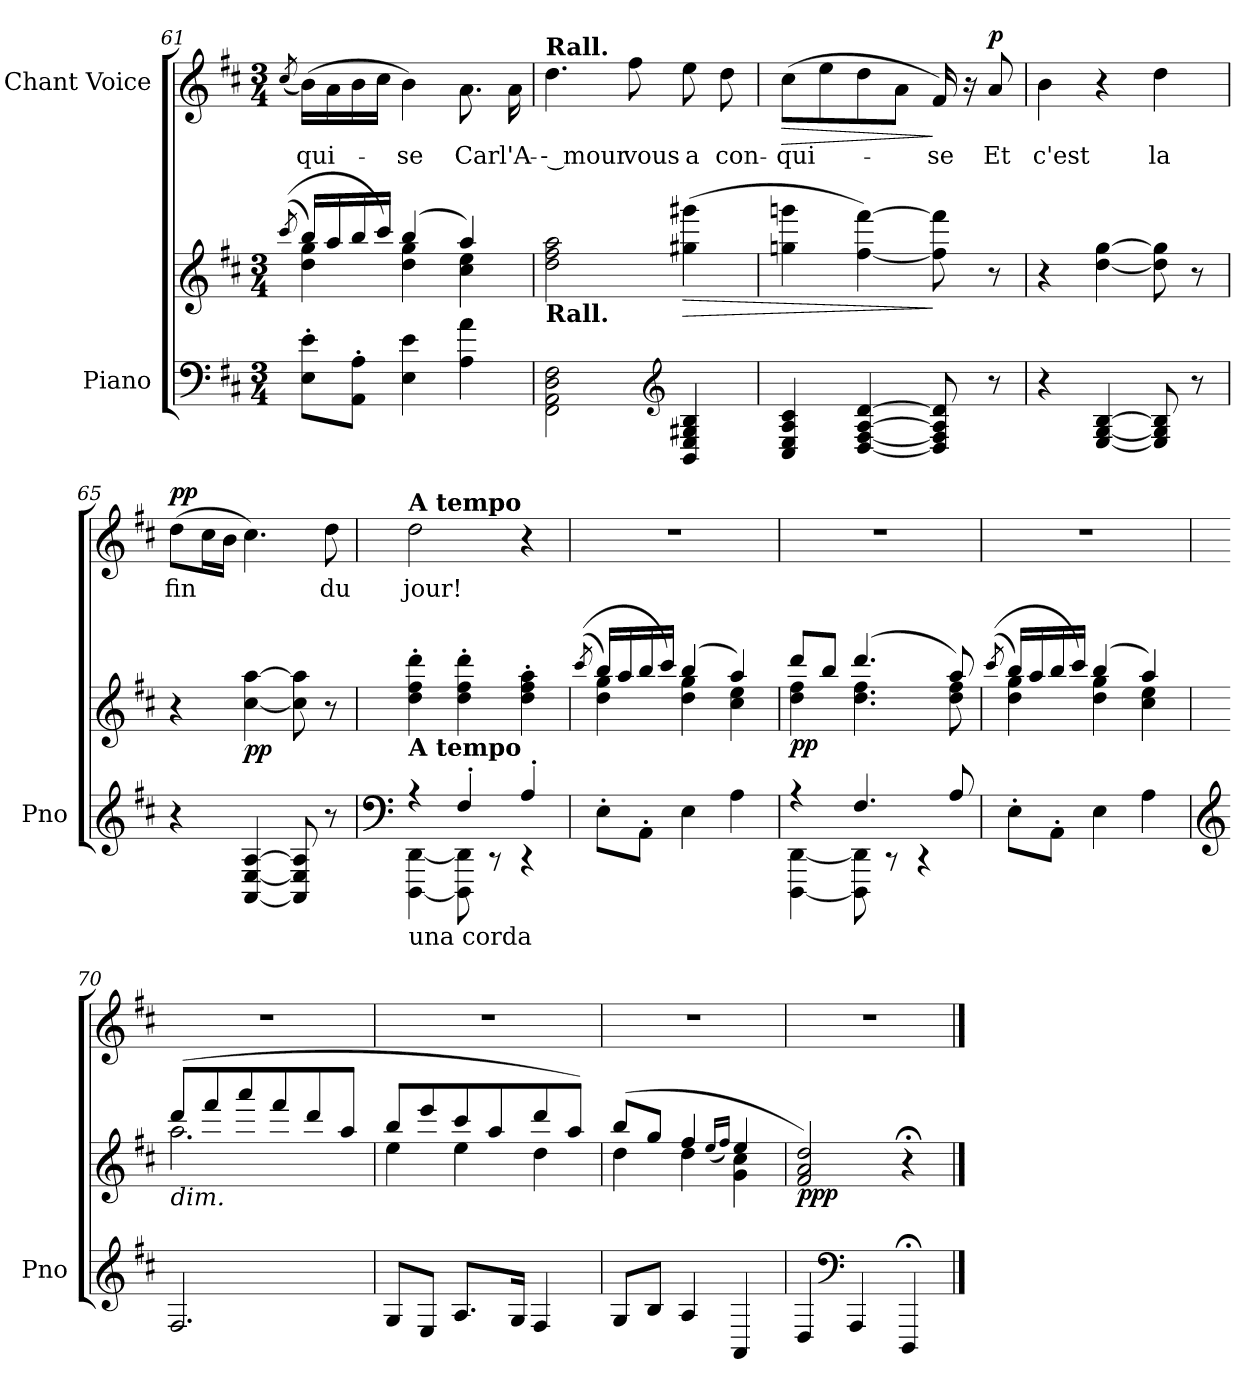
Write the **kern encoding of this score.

**kern	**kern	**dynam	**kern	**text	**dynam
*part2	*part2	*part2	*part1	*part1	*part1
*staff3	*staff2	*staff2/3	*staff1	*staff1	*staff1
*I"Piano	*	*	*I"Chant Voice	*	*
*I'Pno	*	*	*	*	*
*clefF4	*clefG2	*	*clefG2	*	*
*k[f#c#]	*k[f#c#]	*	*k[f#c#]	*	*
*M3/4	*M3/4	*	*M3/4	*	*
=61	=61	=61	=61	=61	=61
.	((>8qccc#/	.	(8qcc#/	.	.
*	*^	*	*	*	*
8E\' 8e\'L	16bb/LL)	4dd\ 4gg\	.	(16b\LL)	-qui-	.
.	16aa/	.	.	16a\	.	.
8AA\' 8A\'J	16bb/	.	.	16b\	.	.
.	16ccc#/JJ)	.	.	16cc#\JJ	.	.
4E\ 4e\	(4bb/	4dd\ 4gg\	.	4b\)	-se	.
!	!	!	!	!	!	!LO:DY:a
!	!	!	!	!	!	!LO:DY:n=1:a
4A\ 4a\	4aa/)	4cc#\ 4ee\	.	8.a\	Car	other-dynamics f
.	.	.	.	16a\	l'A-	.
*	*v	*v	*	*	*	*
=62	=62	=62	=62	=62	=62
*8va	*	*	*	*	*
!	!	!	!LO:TX:a:B:t=Rall.	!	!
!	!LO:TX:b:B:t=Rall.	!	!	!	!
2F#\ 2A\ 2d\ 2f#\	2dd\ 2ff#\ 2aa\	.	4.dd\	-- mour	.
.	.	.	8ff#\	vous	.
*clefG2	*	*	*	*	*
!	!	!LO:HP:b	!	!	!
!	!	!LO:DY:n=1:b	!	!	!
!	!	!LO:DY:n=2:b	!	!	!
4B/ 4e/ 4g#X/ 4b/	(4gg#X\ 4ggg#X\	> other-dynamics f	8ee\	a	.
.	.	.	8dd\	con-	.
=63	=63	=63	=63	=63	=63
!	!	!	!	!	!LO:HP:b
4c#/ 4e/ 4a/ 4cc#/	4ggn\ 4gggn\	.	(8cc#\L	-qui-	>
.	.	.	8ee\	.	.
[4d/ [4f#/ [>4a/ [4dd/	[4ff#\ [4fff#\)	.	8dd\	.	.
.	.	.	8a\J	.	.
8d/] 8f#/] 8a/] 8dd/]	8ff#\] 8fff#\]	]	16f#/)	-se	]
.	.	.	16r	.	.
*	*X8va	*	*	*	*
!	!	!	!	!	!LO:DY:a
8r	8r	.	8a/	Et	p
=64	=64	=64	=64	=64	=64
4r	4r	.	4b\	c'est	.
[4e/ [>4g/ [4b/	[4dd\ [4gg\	.	4r	.	.
8e/] 8g/] 8b/]	8dd\] 8gg\]	.	4dd\	la	.
8r	8r	.	.	.	.
=65	=65	=65	=65	=65	=65
!	!	!	!	!	!LO:DY:a
4r	4r	.	(8dd\L	fin	pp
.	.	.	16cc#\L	.	.
.	.	.	16b\JJ	.	.
!	!	!LO:DY:b	!	!	!
[4A/ [>4e/ [4a/	[4cc#\ [4aa\	pp	4.cc#\)	.	.
8A/] 8e/] 8a/]	8cc#\] 8aa\]	.	.	.	.
8r	8r	.	8dd\	du	.
=66	=66	=66	=66	=66	=66
*clefF4	*	*	*	*	*
*^	*	*	*	*	*
!	!	!	!	!LO:TX:a:B:t=A tempo	!	!
!	!	!LO:TX:b:B:t=A tempo	!	!	!	!
!LO:TX:b:t=una corda	!	!	!	!	!	!
4r	[4DD\ [4D\	4dd\' 4ff#\' 4ddd\'	.	2dd\	jour!	.
4f#'/	8DD\] 8D\]	4dd\' 4ff#\' 4ddd\'	.	.	.	.
.	8r	.	.	.	.	.
4a'/	4r	4dd\' 4ff#\' 4aa\'	.	4r	.	.
*v	*v	*	*	*	*	*
=67	=67	=67	=67	=67	=67
.	((>8qccc#/	.	.	.	.
*	*^	*	*	*	*
8e'\L	16bb/LL)	4dd\ 4gg\	.	2.r	.	.
.	16aa/	.	.	.	.	.
8A'\J	16bb/	.	.	.	.	.
.	16ccc#/JJ)	.	.	.	.	.
4e\	(4bb/	4dd\ 4gg\	.	.	.	.
4a\	4aa/)	4cc#\ 4ee\	.	.	.	.
=68	=68	=68	=68	=68	=68	=68
*^	*	*	*	*	*	*
!	!	!	!	!LO:DY:b	!	!	!
4r	[4DD\ [4D\	8ddd/L	4dd\ 4ff#\	pp	2.r	.	.
.	.	8bb/J	.	.	.	.	.
4.f#/	8DD\] 8D\]	(4.ddd/	4.dd\ 4.ff#\	.	.	.	.
.	8r	.	.	.	.	.	.
.	4r	.	.	.	.	.	.
8a/	.	8aa/)	8dd\ 8ff#\	.	.	.	.
*v	*v	*	*	*	*	*	*
=69	=69	=69	=69	=69	=69	=69
.	((>8qccc#/	.	.	.	.	.
8e'\L	16bb/LL)	4dd\ 4gg\	.	2.r	.	.
.	16aa/	.	.	.	.	.
8A'\J	16bb/	.	.	.	.	.
.	16ccc#/JJ)	.	.	.	.	.
4e\	(4bb/	4dd\ 4gg\	.	.	.	.
4a\	4aa/)	4cc#\ 4ee\	.	.	.	.
=70	=70	=70	=70	=70	=70	=70
*clefG2	*	*	*	*	*	*
!	!LO:TX:b:i:t=dim.	!	!	!	!	!
2.f#/	(8ddd/L	2.aa\	.	2.r	.	.
.	8fff#/	.	.	.	.	.
.	8aaa/	.	.	.	.	.
.	8fff#/	.	.	.	.	.
.	8ddd/	.	.	.	.	.
.	8aa/J	.	.	.	.	.
=71	=71	=71	=71	=71	=71	=71
8g/L	8bb/L	4ee\	.	2.r	.	.
8e/J	8eee/	.	.	.	.	.
8.a/L	8ccc#/	4ee\	.	.	.	.
.	8aa/	.	.	.	.	.
16g/Jk	.	.	.	.	.	.
4f#/	8ddd/	4dd\	.	.	.	.
.	8aa/J)	.	.	.	.	.
=72	=72	=72	=72	=72	=72	=72
8g/L	(8bb/L	4dd\	.	2.r	.	.
8b/J	8gg/J	.	.	.	.	.
4a/	4ff#/	4dd\	.	.	.	.
.	(16qee/LL	.	.	.	.	.
.	16qff#/JJ)	.	.	.	.	.
4A/	4ee/	4g\ 4cc#\	.	.	.	.
=73	=73	=73	=73	=73	=73	=73
!	!	!	!LO:DY:b	!	!	!
*	*v	*v	*	*	*	*
4d/	2f#/ 2a/ 2dd/)	ppp	2.r	.	.
*clefF4	*	*	*	*	*
4AA/	.	.	.	.	.
4DD;</	4r;<	.	.	.	.
==	==	==	==	==	==
*-	*-	*-	*-	*-	*-
